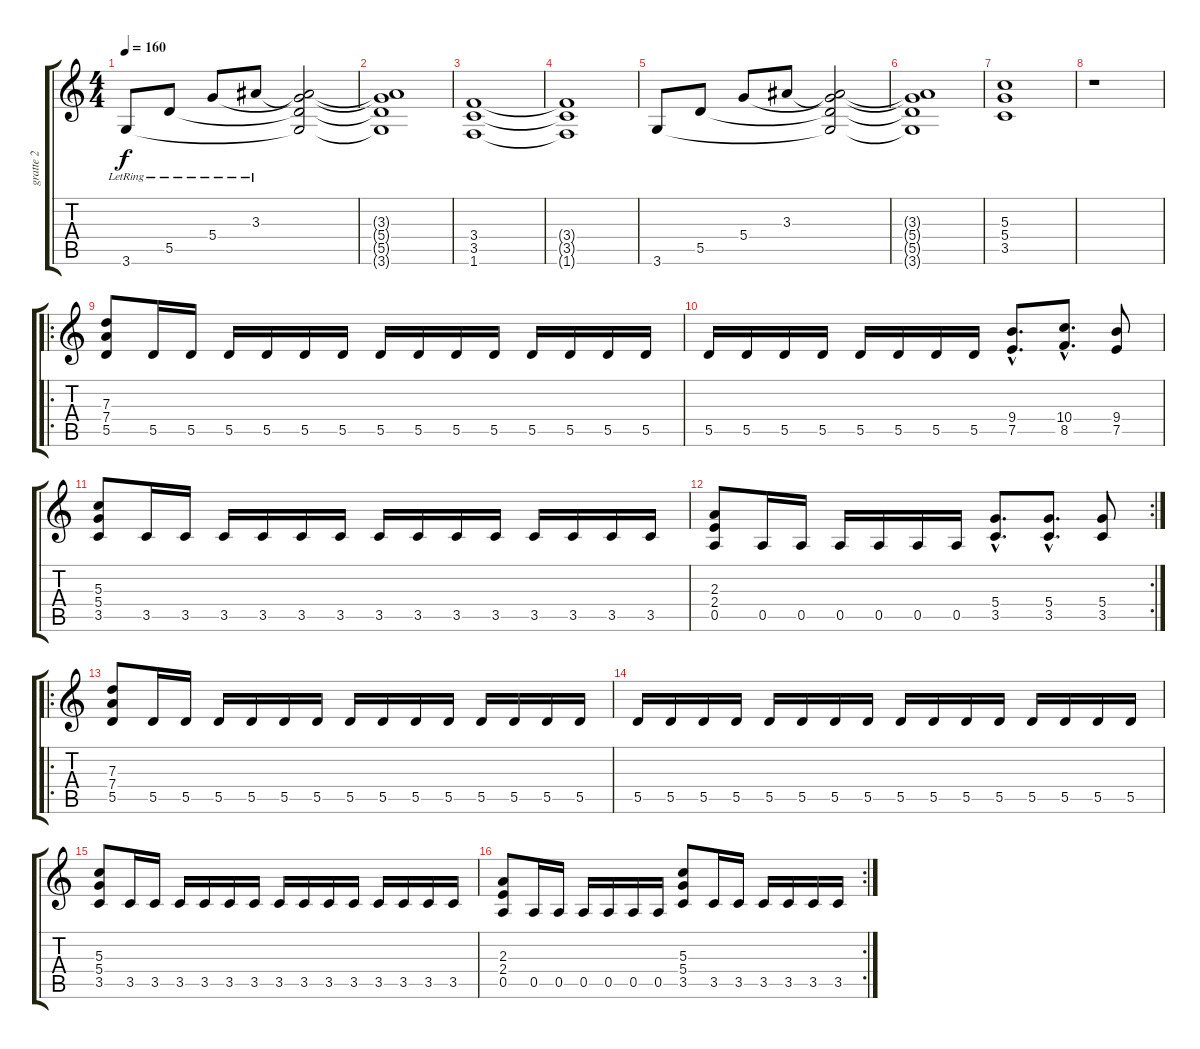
\track ("gratte 2" "gratte 2") {instrument distortionguitar}
\staff {score tabs}
\tuning (E4 B3 G3 D3 A2 E2) {hide}
\ts (4 4)
\tempo 160
\clef g2
\ks c
3.6{lr}.8{dy f} 5.5{lr}.8 5.4{lr}.8 3.3{lr}.8 (3.3{t} 5.4{t} 5.5{t} 3.6{t}).2 |
(3.3{t} 5.4{t} 5.5{t} 3.6{t}).1 |
(3.4 3.5 1.6).1 |
(3.4{t} 3.5{t} 1.6{t}).1 |
3.6.8 5.5.8 5.4.8 3.3.8 (3.3{t} 5.4{t} 5.5{t} 3.6{t}).2 |
(3.3{t} 5.4{t} 5.5{t} 3.6{t}).1 |
(5.3 5.4 3.5).1 |
r.1 |
\ro
(7.3 7.4 5.5).8 5.5.16 5.5.16 5.5.16 5.5.16 5.5.16 5.5.16 5.5.16 5.5.16 5.5.16 5.5.16 5.5.16 5.5.16 5.5.16 5.5.16 |
5.5.16 5.5.16 5.5.16 5.5.16 5.5.16 5.5.16 5.5.16 5.5.16 (9.4{hac} 7.5{hac}).8{d} (10.4{hac} 8.5{hac}).8{d} (9.4 7.5).8 |
(5.3 5.4 3.5).8 3.5.16 3.5.16 3.5.16 3.5.16 3.5.16 3.5.16 3.5.16 3.5.16 3.5.16 3.5.16 3.5.16 3.5.16 3.5.16 3.5.16 |
\rc 2
(2.3 2.4 0.5).8 0.5.16 0.5.16 0.5.16 0.5.16 0.5.16 0.5.16 (5.4{hac} 3.5{hac}).8{d} (5.4{hac} 3.5{hac}).8{d} (5.4 3.5).8 |
\ro
(7.3 7.4 5.5).8 5.5.16 5.5.16 5.5.16 5.5.16 5.5.16 5.5.16 5.5.16 5.5.16 5.5.16 5.5.16 5.5.16 5.5.16 5.5.16 5.5.16 |
5.5.16 5.5.16 5.5.16 5.5.16 5.5.16 5.5.16 5.5.16 5.5.16 5.5.16 5.5.16 5.5.16 5.5.16 5.5.16 5.5.16 5.5.16 5.5.16 |
(5.3 5.4 3.5).8 3.5.16 3.5.16 3.5.16 3.5.16 3.5.16 3.5.16 3.5.16 3.5.16 3.5.16 3.5.16 3.5.16 3.5.16 3.5.16 3.5.16 |
\rc 2
(2.3 2.4 0.5).8 0.5.16 0.5.16 0.5.16 0.5.16 0.5.16 0.5.16 (5.3 5.4 3.5).8 3.5.16 3.5.16 3.5.16 3.5.16 3.5.16 3.5.16
